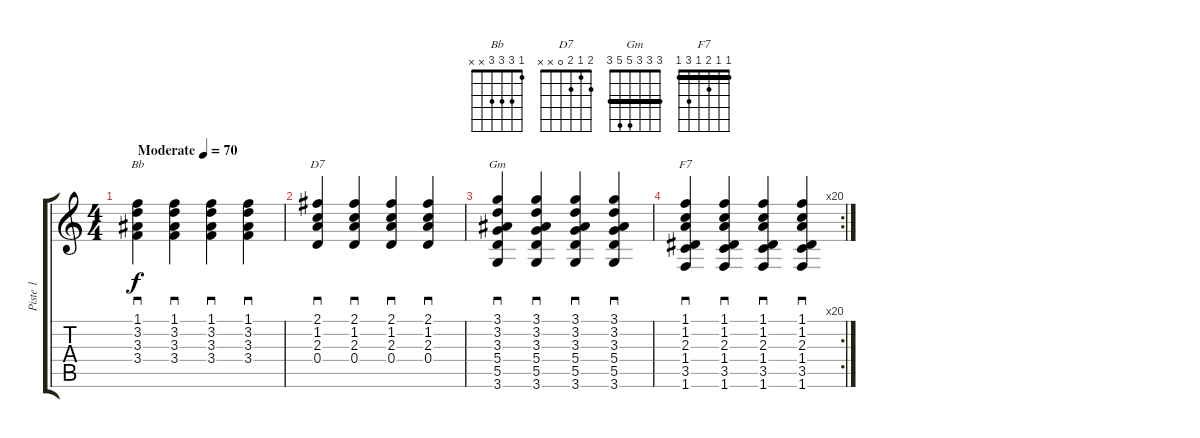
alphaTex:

\track ("Piste 1" "Piste 1") {instrument acousticguitarsteel}
\staff {score tabs}
\tuning (E4 B3 G3 D3 A2 E2) {hide}
\chord ("Bb" 1 3 3 3 x x)
\chord ("D7" 2 1 2 0 x x)
\chord ("Gm" 3 3 3 5 5 3) {barre 3}
\chord ("F7" 1 1 2 1 3 1) {barre 1}
\ts (4 4)
\tempo (70 "Moderate")
\clef g2
\ks c
(1.1 3.2 3.3 3.4).4{sd ch "Bb" dy f instrument acousticguitarsteel} (1.1 3.2 3.3 3.4).4{sd} (1.1 3.2 3.3 3.4).4{sd} (1.1 3.2 3.3 3.4).4{sd} |
(2.1 1.2 2.3 0.4).4{sd ch "D7"} (2.1 1.2 2.3 0.4).4{sd} (2.1 1.2 2.3 0.4).4{sd} (2.1 1.2 2.3 0.4).4{sd} |
(3.1 3.2 3.3 5.4 5.5 3.6).4{sd ch "Gm"} (3.1 3.2 3.3 5.4 5.5 3.6).4{sd} (3.1 3.2 3.3 5.4 5.5 3.6).4{sd} (3.1 3.2 3.3 5.4 5.5 3.6).4{sd} |
\rc 20
(1.1 1.2 2.3 1.4 3.5 1.6).4{sd ch "F7"} (1.1 1.2 2.3 1.4 3.5 1.6).4{sd} (1.1 1.2 2.3 1.4 3.5 1.6).4{sd} (1.1 1.2 2.3 1.4 3.5 1.6).4{sd}
